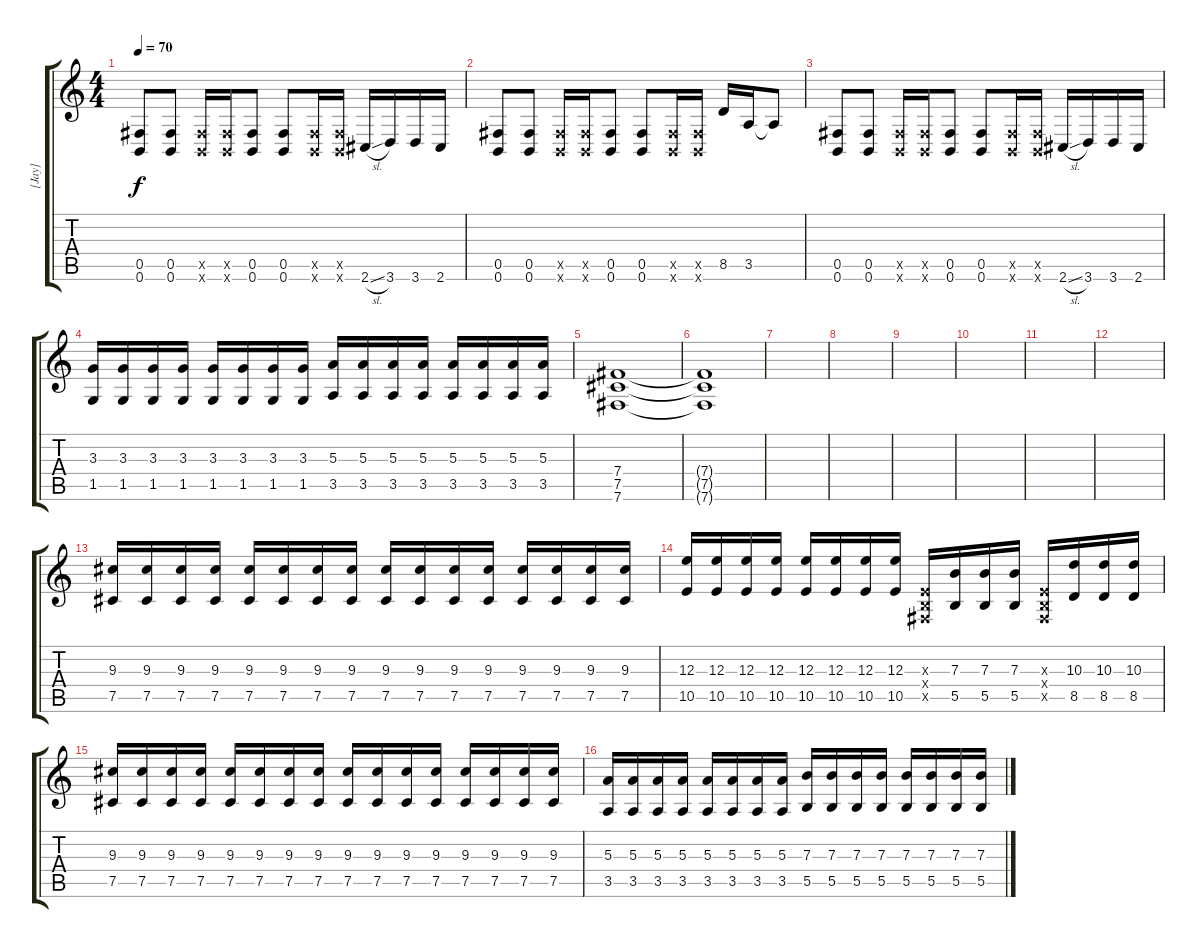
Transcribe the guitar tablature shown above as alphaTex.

\track ("[Jay]" "[Jay]") {instrument distortionguitar}
\staff {score tabs}
\tuning (Db4 Ab3 E3 B2 Gb2 B1) {hide}
\ts (4 4)
\tempo 70
\clef g2
\ks c
(0.5 0.6).8{dy f} (0.5 0.6).8 (0.5{x} 0.6{x}).16 (0.5{x} 0.6{x}).16 (0.5 0.6).8 (0.5 0.6).8 (0.5{x} 0.6{x}).16 (0.5{x} 0.6{x}).16 2.6{sl}.16 3.6.16 3.6.16 2.6.16 |
(0.5 0.6).8 (0.5 0.6).8 (0.5{x} 0.6{x}).16 (0.5{x} 0.6{x}).16 (0.5 0.6).8 (0.5 0.6).8 (0.5{x} 0.6{x}).16 (0.5{x} 0.6{x}).16 8.5.16 3.5.16 3.5{t}.8 |
(0.5 0.6).8 (0.5 0.6).8 (0.5{x} 0.6{x}).16 (0.5{x} 0.6{x}).16 (0.5 0.6).8 (0.5 0.6).8 (0.5{x} 0.6{x}).16 (0.5{x} 0.6{x}).16 2.6{sl}.16 3.6.16 3.6.16 2.6.16 |
(3.3 1.5).16 (3.3 1.5).16 (3.3 1.5).16 (3.3 1.5).16 (3.3 1.5).16 (3.3 1.5).16 (3.3 1.5).16 (3.3 1.5).16 (5.3 3.5).16 (5.3 3.5).16 (5.3 3.5).16 (5.3 3.5).16 (5.3 3.5).16 (5.3 3.5).16 (5.3 3.5).16 (5.3 3.5).16 |
(7.4 7.5 7.6).1{volume 0} |
(7.4{t} 7.5{t} 7.6{t}).1 |
|
|
|
|
|
|
(9.3 7.5).16{volume 14} (9.3 7.5).16 (9.3 7.5).16 (9.3 7.5).16 (9.3 7.5).16 (9.3 7.5).16 (9.3 7.5).16 (9.3 7.5).16 (9.3 7.5).16 (9.3 7.5).16 (9.3 7.5).16 (9.3 7.5).16 (9.3 7.5).16 (9.3 7.5).16 (9.3 7.5).16 (9.3 7.5).16 |
(12.3 10.5).16 (12.3 10.5).16 (12.3 10.5).16 (12.3 10.5).16 (12.3 10.5).16 (12.3 10.5).16 (12.3 10.5).16 (12.3 10.5).16 (0.3{x} 0.4{x} 0.5{x}).16 (7.3 5.5).16 (7.3 5.5).16 (7.3 5.5).16 (0.3{x} 0.4{x} 0.5{x}).16 (10.3 8.5).16 (10.3 8.5).16 (10.3 8.5).16 |
(9.3 7.5).16{volume 14} (9.3 7.5).16 (9.3 7.5).16 (9.3 7.5).16 (9.3 7.5).16 (9.3 7.5).16 (9.3 7.5).16 (9.3 7.5).16 (9.3 7.5).16 (9.3 7.5).16 (9.3 7.5).16 (9.3 7.5).16 (9.3 7.5).16 (9.3 7.5).16 (9.3 7.5).16 (9.3 7.5).16 |
(5.3 3.5).16 (5.3 3.5).16 (5.3 3.5).16 (5.3 3.5).16 (5.3 3.5).16 (5.3 3.5).16 (5.3 3.5).16 (5.3 3.5).16 (7.3 5.5).16 (7.3 5.5).16 (7.3 5.5).16 (7.3 5.5).16 (7.3 5.5).16 (7.3 5.5).16 (7.3 5.5).16 (7.3 5.5).16
